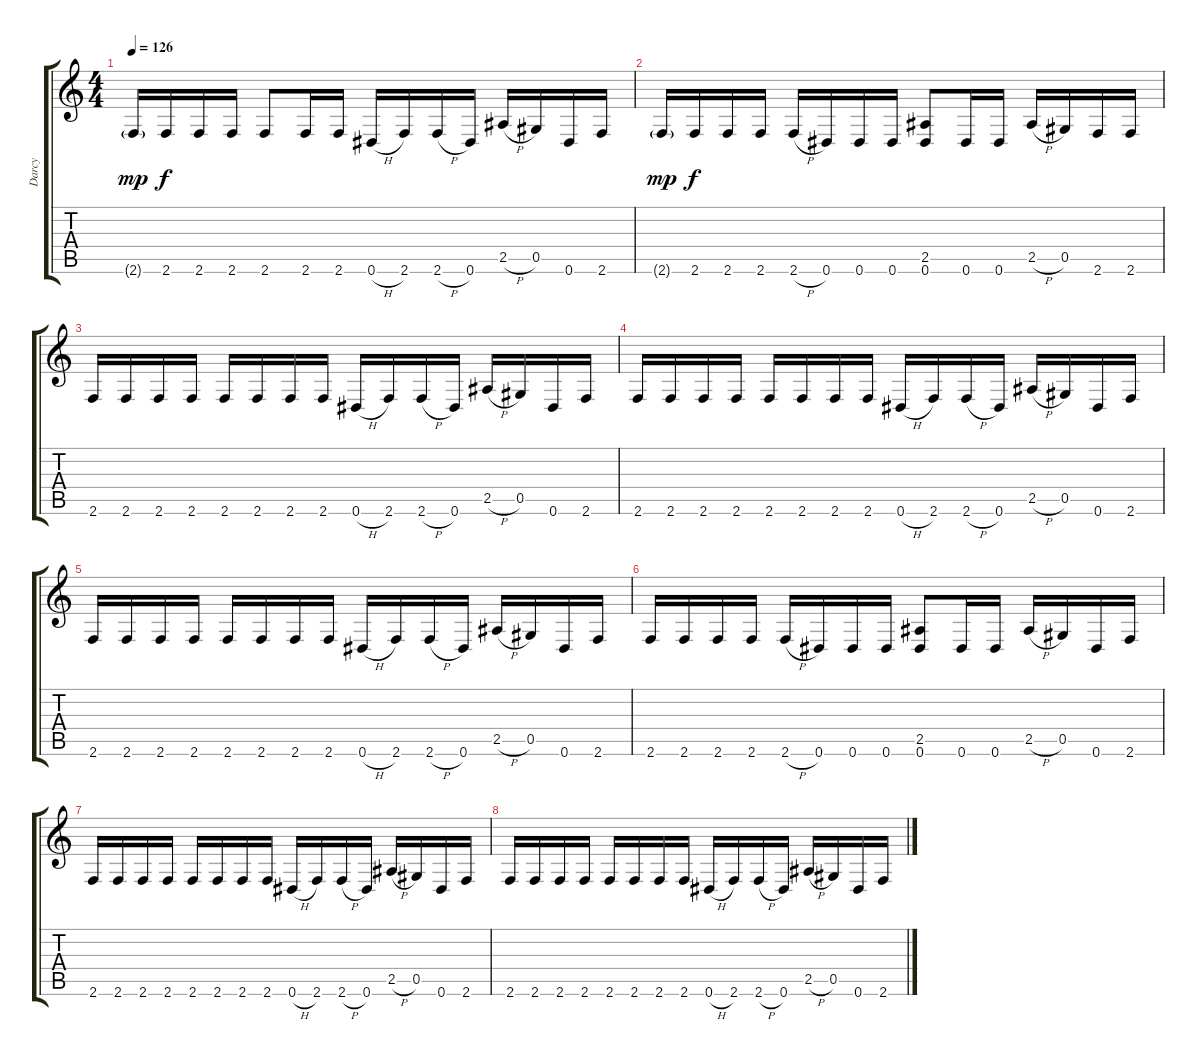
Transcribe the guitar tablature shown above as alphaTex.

\track ("Darcy" "Darcy") {instrument electricbasspick}
\staff {score tabs}
\tuning (Eb4 Bb3 Gb3 Db3 Ab2 Eb2) {hide}
\ts (4 4)
\tempo 126
\clef g2
\ks c
2.6{g}.16{dy mp} 2.6.16{dy f} 2.6.16 2.6.16 2.6.8 2.6.16 2.6.16 0.6{h}.16 2.6.16 2.6{h}.16 0.6.16 2.5{h}.16 0.5.16 0.6.16 2.6.16 |
2.6{g}.16{dy mp} 2.6.16{dy f} 2.6.16 2.6.16 2.6{h}.16 0.6.16 0.6.16 0.6.16 (2.5 0.6).8 0.6.16 0.6.16 2.5{h}.16 0.5.16 2.6.16 2.6.16 |
2.6.16 2.6.16 2.6.16 2.6.16 2.6.16 2.6.16 2.6.16 2.6.16 0.6{h}.16 2.6.16 2.6{h}.16 0.6.16 2.5{h}.16 0.5.16 0.6.16 2.6.16 |
2.6.16 2.6.16 2.6.16 2.6.16 2.6.16 2.6.16 2.6.16 2.6.16 0.6{h}.16 2.6.16 2.6{h}.16 0.6.16 2.5{h}.16 0.5.16 0.6.16 2.6.16 |
2.6.16 2.6.16 2.6.16 2.6.16 2.6.16 2.6.16 2.6.16 2.6.16 0.6{h}.16 2.6.16 2.6{h}.16 0.6.16 2.5{h}.16 0.5.16 0.6.16 2.6.16 |
2.6.16 2.6.16 2.6.16 2.6.16 2.6{h}.16 0.6.16 0.6.16 0.6.16 (2.5 0.6).8 0.6.16 0.6.16 2.5{h}.16 0.5.16 0.6.16 2.6.16 |
2.6.16 2.6.16 2.6.16 2.6.16 2.6.16 2.6.16 2.6.16 2.6.16 0.6{h}.16 2.6.16 2.6{h}.16 0.6.16 2.5{h}.16 0.5.16 0.6.16 2.6.16 |
2.6.16 2.6.16 2.6.16 2.6.16 2.6.16 2.6.16 2.6.16 2.6.16 0.6{h}.16 2.6.16 2.6{h}.16 0.6.16 2.5{h}.16 0.5.16 0.6.16 2.6.16
